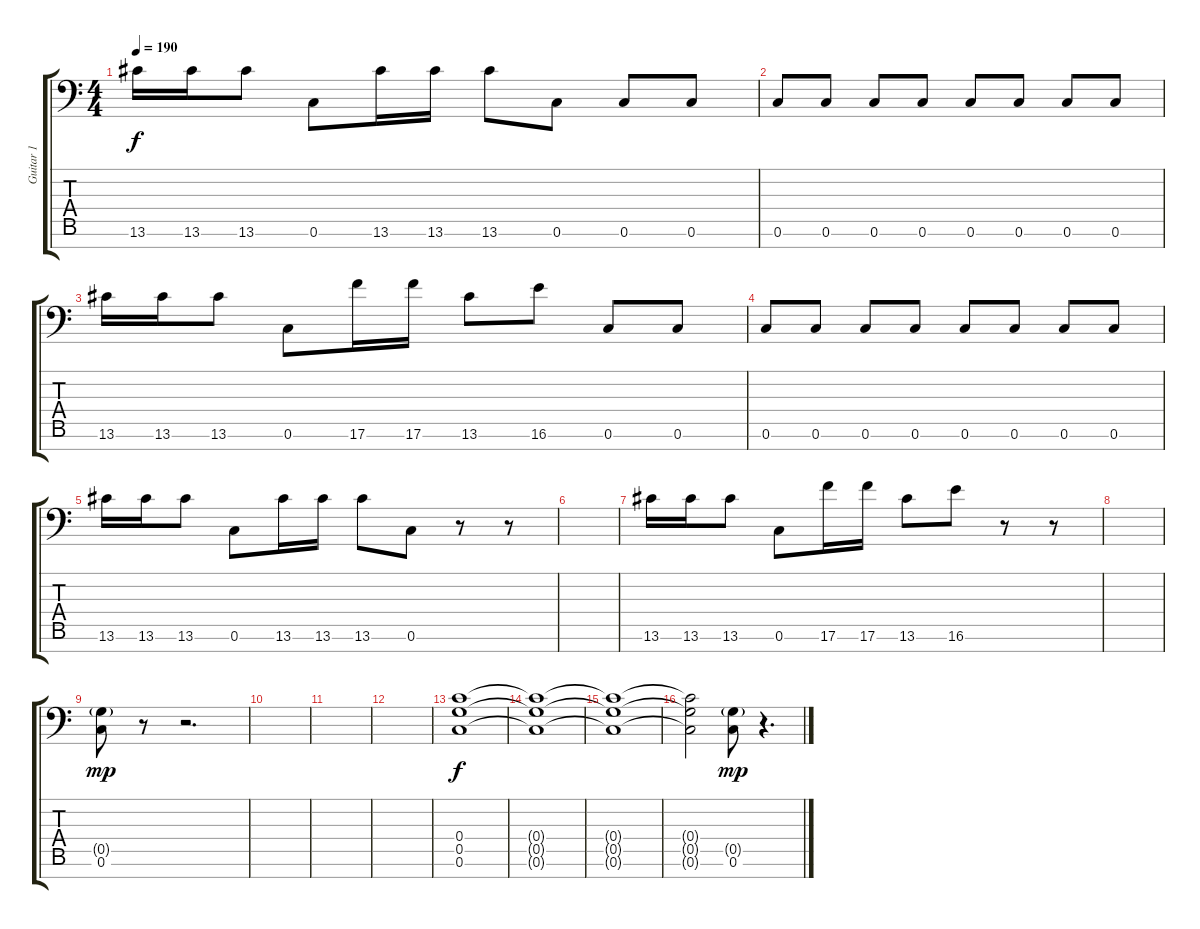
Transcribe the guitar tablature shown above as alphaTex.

\track ("Guitar 1" "Guitar 1") {instrument distortionguitar}
\staff {score tabs}
\tuning (D4 A3 F3 C3 G2 C2 G1) {hide}
\ts (4 4)
\tempo 190
\clef f4
\ks c
13.6.16{dy f} 13.6.16 13.6.8 0.6.8 13.6.16 13.6.16 13.6.8 0.6.8 0.6.8 0.6.8 |
0.6.8 0.6.8 0.6.8 0.6.8 0.6.8 0.6.8 0.6.8 0.6.8 |
13.6.16 13.6.16 13.6.8 0.6.8 17.6.16 17.6.16 13.6.8 16.6.8 0.6.8 0.6.8 |
0.6.8 0.6.8 0.6.8 0.6.8 0.6.8 0.6.8 0.6.8 0.6.8 |
13.6.16 13.6.16 13.6.8 0.6.8 13.6.16 13.6.16 13.6.8 0.6.8 r.8 r.8 |
|
13.6.16 13.6.16 13.6.8 0.6.8 17.6.16 17.6.16 13.6.8 16.6.8 r.8 r.8 |
|
(0.5{g} 0.6).8{dy mp} r.8 r.2{d} |
|
|
|
(0.4 0.5 0.6).1{dy f} |
(0.4{t} 0.5{t} 0.6{t}).1 |
(0.4{t} 0.5{t} 0.6{t}).1 |
(0.4{t} 0.5{t} 0.6{t}).2 (0.5{g} 0.6).8{dy mp} r.4{d}
